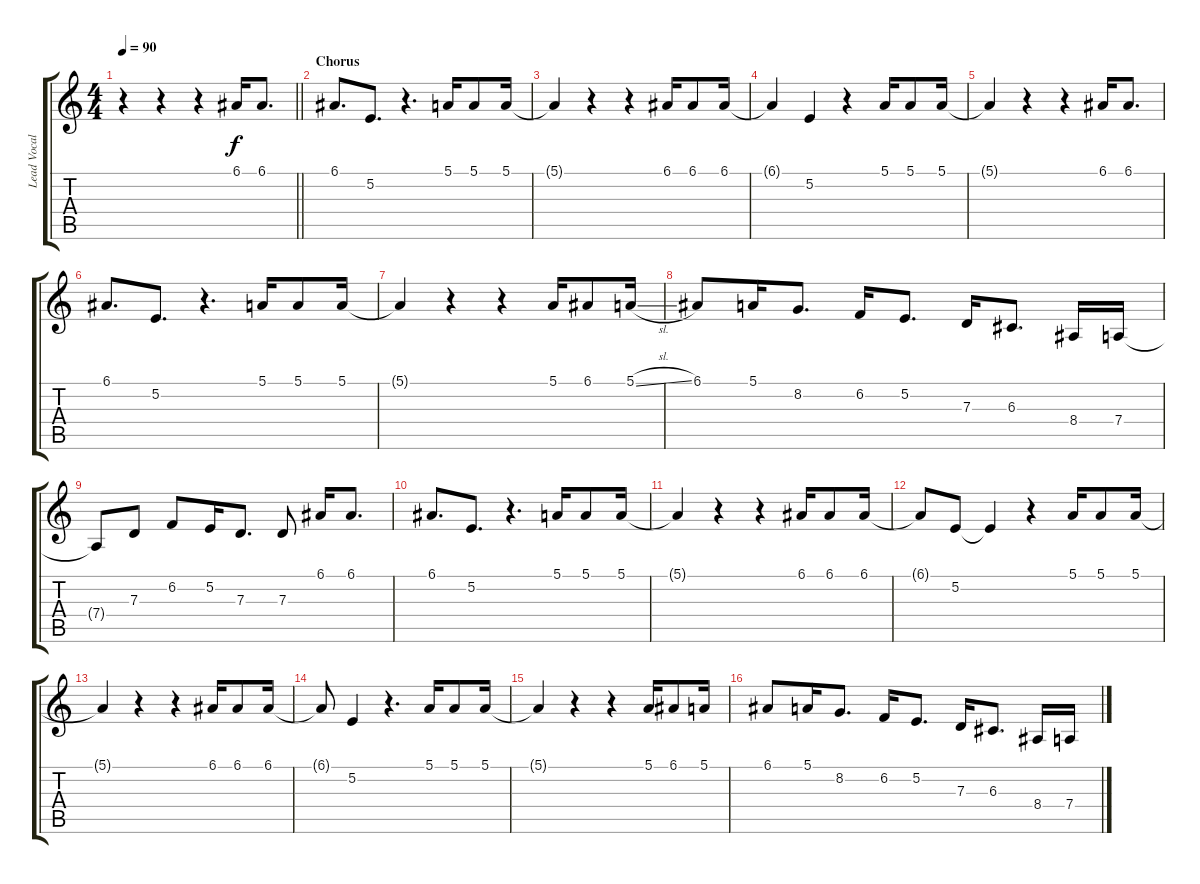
\track ("Lead Vocals" "Lead Vocal") {instrument flute}
\staff {score tabs}
\tuning (E4 B3 G3 D3 A2 E2) {hide}
\ts (4 4)
\tempo 90
\clef g2
\barLineRight lightlight
\ks c
r.4{dy f} r.4 r.4 6.1.16 6.1.8{d} |
\section ("" "Chorus")
6.1.8{d} 5.2.8{d} r.4{d} 5.1.16 5.1.8 5.1.16 |
5.1{t}.4 r.4 r.4 6.1.16 6.1.8 6.1.16 |
6.1{t}.4 5.2.4 r.4 5.1.16 5.1.8 5.1.16 |
5.1{t}.4 r.4 r.4 6.1.16 6.1.8{d} |
6.1.8{d} 5.2.8{d} r.4{d} 5.1.16 5.1.8 5.1.16 |
5.1{t}.4 r.4 r.4 5.1.16 6.1.8 5.1{sl}.16 |
6.1.8 5.1.16 8.2.8{d} 6.2.16 5.2.8{d} 7.3.16 6.3.8{d} 8.4.16 7.4.16 |
7.4{t}.8 7.3.8 6.2.8 5.2.16 7.3.8{d} 7.3.8 6.1.16 6.1.8{d} |
6.1.8{d} 5.2.8{d} r.4{d} 5.1.16 5.1.8 5.1.16 |
5.1{t}.4 r.4 r.4 6.1.16 6.1.8 6.1.16 |
6.1{t}.8 5.2.8 5.2{t}.4 r.4 5.1.16 5.1.8 5.1.16 |
5.1{t}.4 r.4 r.4 6.1.16 6.1.8 6.1.16 |
6.1{t}.8 5.2.4 r.4{d} 5.1.16 5.1.8 5.1.16 |
5.1{t}.4 r.4 r.4 5.1.16 6.1.8 5.1.16 |
6.1.8 5.1.16 8.2.8{d} 6.2.16 5.2.8{d} 7.3.16 6.3.8{d} 8.4.16 7.4.16
